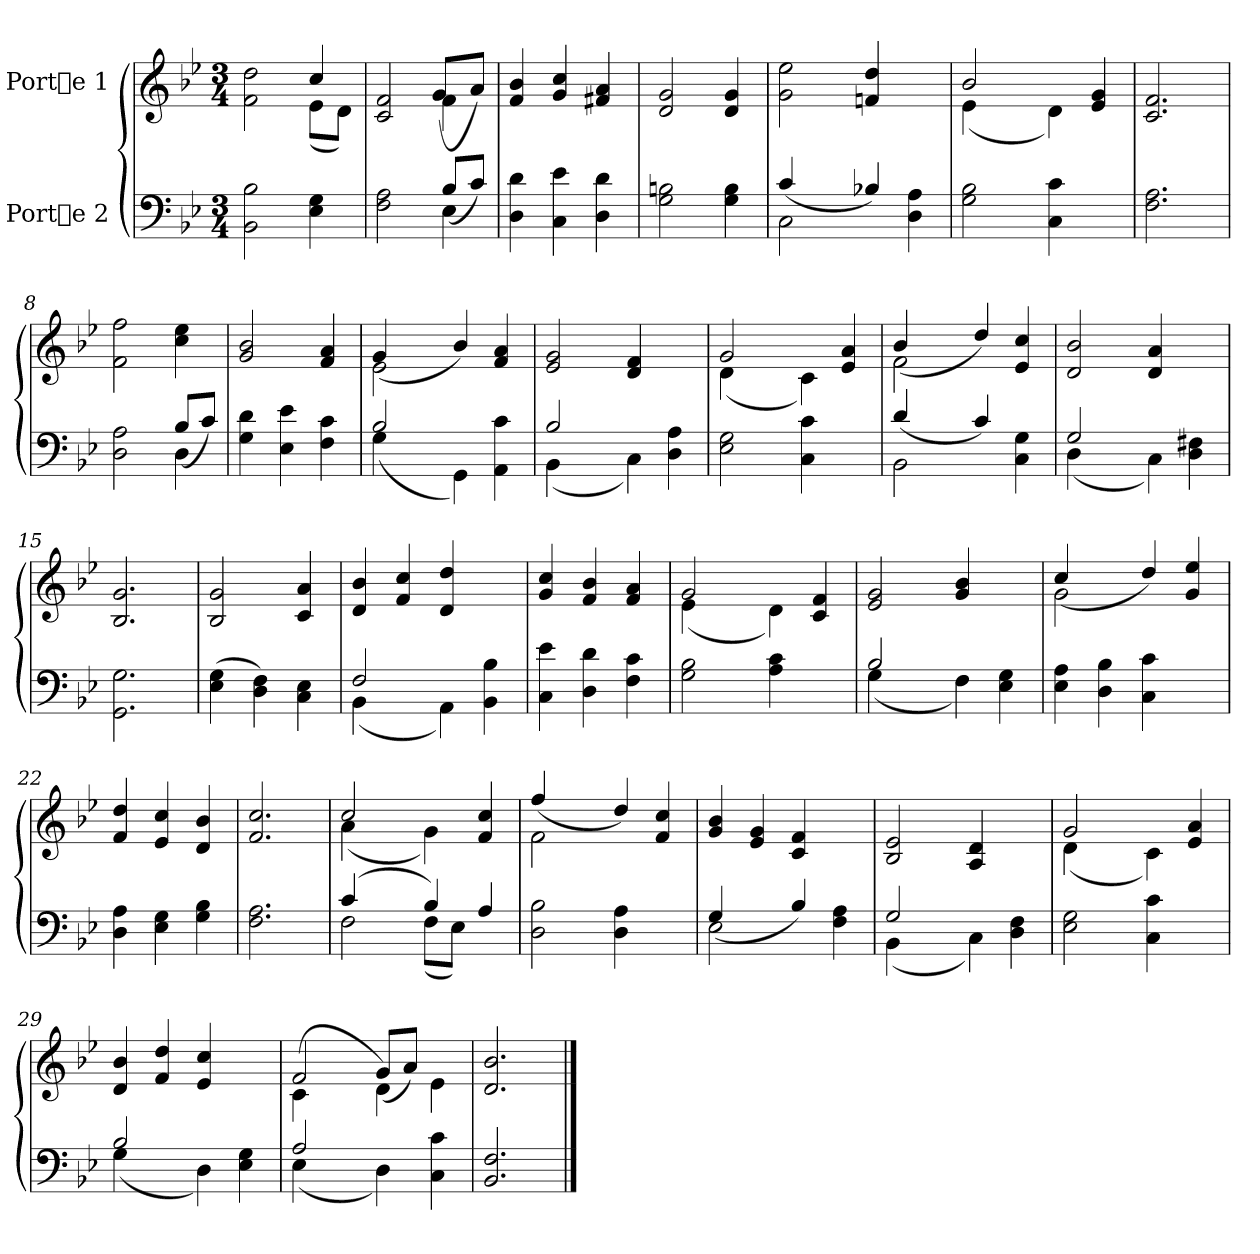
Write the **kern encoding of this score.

**kern	**kern
*part2	*part1
*staff2	*staff1
*I"Porte 2	*I"Porte 1
!!LO:PB:g=z
*stria5	*stria5
*clefF4	*clefG2
*k[b-e-]	*k[b-e-]
*B-:	*B-:
*M3/4	*M3/4
*MM115	*MM115
=1	=1
*	*^
2B-\ 2BB-\	2dd\ 2f\	2ryy
4G\ 4E-\	4cc/	(>8e-\L
.	.	8d\J)
=2	=2	=2
*^	*	*
2A\ 2F\	2ryy	2f/ 2c/	2ryy
4E-\	(>8B-/L	4f\	(>8g/L
.	8c/J)	.	8a/J)
*v	*v	*	*
*	*v	*v
=3	=3
4d\ 4D\	4b-/ 4f/
4e-\ 4C\	4cc/ 4g/
4d\ 4D\	4a/ 4f#X/
=4	=4
2Bn\ 2G\	2g/ 2d/
4B\ 4G\	4g/ 4d/
=5	=5
*^	*
2C\	(>4c/	2ee-\ 2g\
.	2.ryy	.
4B-X/)	.	4dd/ 4fn/
4A\ 4D\	.	4ryy
*v	*v	*
=6	=6
*	*^
2B-\ 2G\	2b-/	(>4e-\
.	.	2.ryy
4c\ 4C\	4d\)	.
4ryy	4g/ 4e-/	.
*	*v	*v
=7	=7
2.A\ 2.F\	2.f/ 2.c/
!!LO:LB:g=z
=8	=8
*^	*
2A\ 2D\	2ryy	2ff\ 2f\
4D\	(>8B-/L	4ee-\ 4cc\
.	8c/J)	.
*v	*v	*
=9	=9
4d\ 4G\	2b-/ 2g/
4e-\ 4E-\	.
4c\ 4F\	4a/ 4f/
=10	=10
*^	*^
2B-/	(>4G\	2e-\	(>4g/
.	2.ryy	.	2.ryy
4GG\)	.	4b-/)	.
4c\ 4AA\	.	4a/ 4f/	.
*	*	*v	*v
=11	=11	=11
2B-/	(>4BB-\	2g/ 2e-/
.	2.ryy	.
4C\)	.	4f/ 4d/
4A\ 4D\	.	4ryy
*v	*v	*
=12	=12
*	*^
2G\ 2E-\	2g/	(>4d\
.	.	2.ryy
4c\ 4C\	4c\)	.
4ryy	4a/ 4e-/	.
=13	=13	=13
*^	*	*
2BB-\	(>4d/	2f\	(>4b-/
.	2.ryy	.	2.ryy
4c/)	.	4dd/)	.
4G\ 4C\	.	4cc/ 4e-/	.
*	*	*v	*v
=14	=14	=14
2G/	(>4D\	2b-/ 2d/
.	2.ryy	.
4C\)	.	4a/ 4d/
4F#X\ 4D\	.	4ryy
*v	*v	*
!!LO:LB:g=z
=15	=15
2.G\ 2.GG\	2.g/ 2.B-/
=16	=16
(>4G\ 4E-\	2g/ 2B-/
4F\ 4D\)	.
4E-\ 4C\	4a/ 4c/
=17	=17
*^	*
2F/	(>4BB-\	4b-/ 4d/
.	2.ryy	4cc/ 4f/
4AA\)	.	4dd/ 4d/
4B-\ 4BB-\	.	4ryy
*v	*v	*
=18	=18
4e-\ 4C\	4cc/ 4g/
4d\ 4D\	4b-/ 4f/
4c\ 4F\	4a/ 4f/
=19	=19
*	*^
2B-\ 2G\	2g/	(>4e-\
.	.	2.ryy
4c\ 4A\	4d\)	.
4ryy	4f/ 4c/	.
*	*v	*v
=20	=20
*^	*
2B-/	(>4G\	2g/ 2e-/
.	2.ryy	.
4F\)	.	4b-/ 4g/
4G\ 4E-\	.	4ryy
*v	*v	*
=21	=21
*	*^
4A\ 4E-\	2g\	(>4cc/
4B-\ 4D\	.	2.ryy
4c\ 4C\	4dd/)	.
4ryy	4ee-/ 4g/	.
*	*v	*v
!!LO:LB:g=z
=22	=22
4A\ 4D\	4dd/ 4f/
4G\ 4E-\	4cc/ 4e-/
4B-\ 4G\	4b-/ 4d/
=23	=23
2.A\ 2.F\	2.cc/ 2.f/
=24	=24
*^	*^
2F\	(>4c/	2cc/	(>4a\
.	4ryy	.	2.ryy
4B-/)	(>8F\L	4g\)	.
.	8E-\J)	.	.
4A/	4ryy	4cc/ 4f/	.
*v	*v	*	*
=25	=25	=25
2B-\ 2D\	2f\	(>4ff/
.	.	2.ryy
4A\ 4D\	4dd/)	.
4ryy	4cc/ 4f/	.
*	*v	*v
=26	=26
*^	*
2E-\	(>4G/	4b-/ 4g/
.	2.ryy	4g/ 4e-/
4B-/)	.	4f/ 4c/
4A\ 4F\	.	4ryy
=27	=27	=27
2G/	(>4BB-\	2e-/ 2B-/
.	2.ryy	.
4C\)	.	4d/ 4A/
4F\ 4D\	.	4ryy
*v	*v	*
=28	=28
*	*^
2G\ 2E-\	2g/	(>4d\
.	.	2.ryy
4c\ 4C\	4c\)	.
4ryy	4a/ 4e-/	.
*	*v	*v
!!LO:PB:g=z
=29	=29
*^	*
2B-/	(>4G\	4b-/ 4d/
.	2.ryy	4dd/ 4f/
4D\)	.	4cc/ 4e-/
4G\ 4E-\	.	4ryy
=30	=30	=30
*	*	*^
2A/	(>4E-\	2f/	(>4c\
.	2.ryy	.	4ryy
4D\)	.	4d\)	(>8g/L
.	.	.	8a/J)
4c\ 4C\	.	4e-\	4ryy
*v	*v	*	*
*	*v	*v
=31	=31
2.F/ 2.BB-/	2.b-/ 2.d/
==	==
*-	*-
